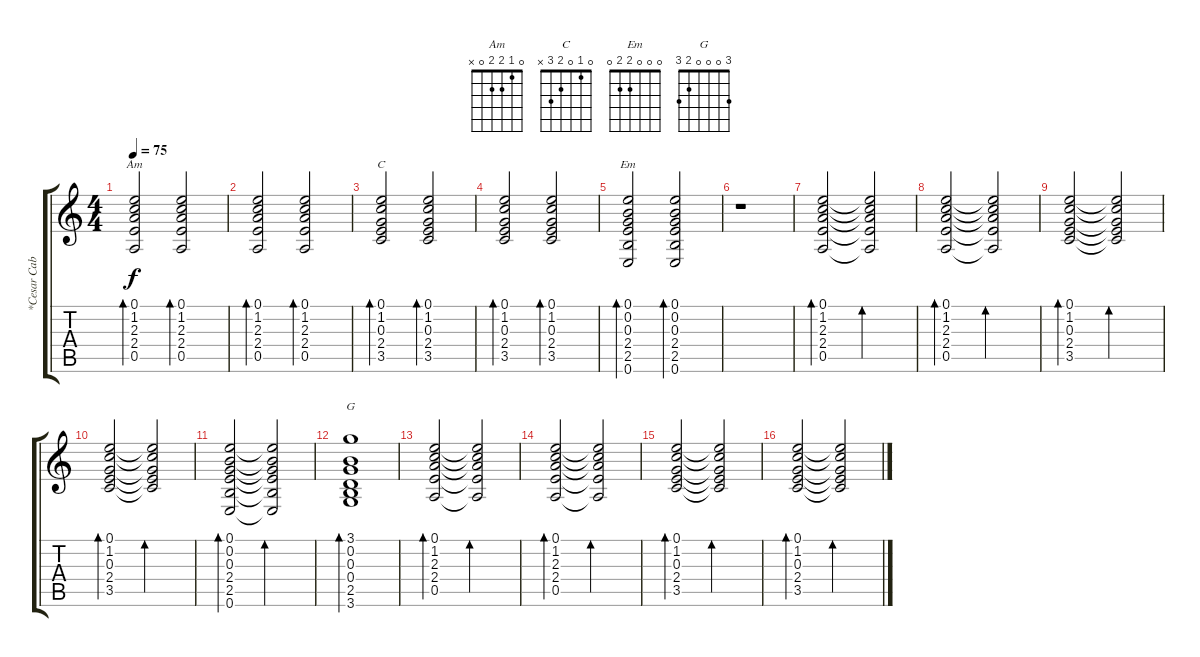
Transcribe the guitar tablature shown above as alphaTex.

\track ("*Cesar Cabal" "*Cesar Cab") {instrument acousticguitarsteel}
\staff {score tabs}
\tuning (E4 B3 G3 D3 A2 E2) {hide}
\chord ("Am" 0 1 2 2 0 x)
\chord ("C" 0 1 0 2 3 x)
\chord ("Em" 0 0 0 2 2 0)
\chord ("G" 3 0 0 0 2 3)
\ts (4 4)
\tempo 75
\clef g2
\ks c
(0.1 1.2 2.3 2.4 0.5).2{bd 480 ch "Am" dy f instrument acousticguitarsteel} (0.1 1.2 2.3 2.4 0.5).2{bd 480} |
(0.1 1.2 2.3 2.4 0.5).2{bd 480} (0.1 1.2 2.3 2.4 0.5).2{bd 480} |
(0.1 1.2 0.3 2.4 3.5).2{bd 480 ch "C"} (0.1 1.2 0.3 2.4 3.5).2{bd 480} |
(0.1 1.2 0.3 2.4 3.5).2{bd 480} (0.1 1.2 0.3 2.4 3.5).2{bd 480} |
(0.1 0.2 0.3 2.4 2.5 0.6).2{bd 480 ch "Em"} (0.1 0.2 0.3 2.4 2.5 0.6).2{bd 480} |
r.1 |
(0.1 1.2 2.3 2.4 0.5).2{bd 480} (0.1{t} 1.2{t} 2.3{t} 2.4{t} 0.5{t}).2{bd 480} |
(0.1 1.2 2.3 2.4 0.5).2{bd 480} (0.1{t} 1.2{t} 2.3{t} 2.4{t} 0.5{t}).2{bd 480} |
(0.1 1.2 0.3 2.4 3.5).2{bd 480} (0.1{t} 1.2{t} 0.3{t} 2.4{t} 3.5{t}).2{bd 480} |
(0.1 1.2 0.3 2.4 3.5).2{bd 480} (0.1{t} 1.2{t} 0.3{t} 2.4{t} 3.5{t}).2{bd 480} |
(0.1 0.2 0.3 2.4 2.5 0.6).2{bd 480} (0.1{t} 0.2{t} 0.3{t} 2.4{t} 2.5{t} 0.6{t}).2{bd 480} |
(3.1 0.2 0.3 0.4 2.5 3.6).1{bd 480 ch "G"} |
(0.1 1.2 2.3 2.4 0.5).2{bd 480} (0.1{t} 1.2{t} 2.3{t} 2.4{t} 0.5{t}).2{bd 480} |
(0.1 1.2 2.3 2.4 0.5).2{bd 480} (0.1{t} 1.2{t} 2.3{t} 2.4{t} 0.5{t}).2{bd 480} |
(0.1 1.2 0.3 2.4 3.5).2{bd 480} (0.1{t} 1.2{t} 0.3{t} 2.4{t} 3.5{t}).2{bd 480} |
(0.1 1.2 0.3 2.4 3.5).2{bd 480} (0.1{t} 1.2{t} 0.3{t} 2.4{t} 3.5{t}).2{bd 480}
